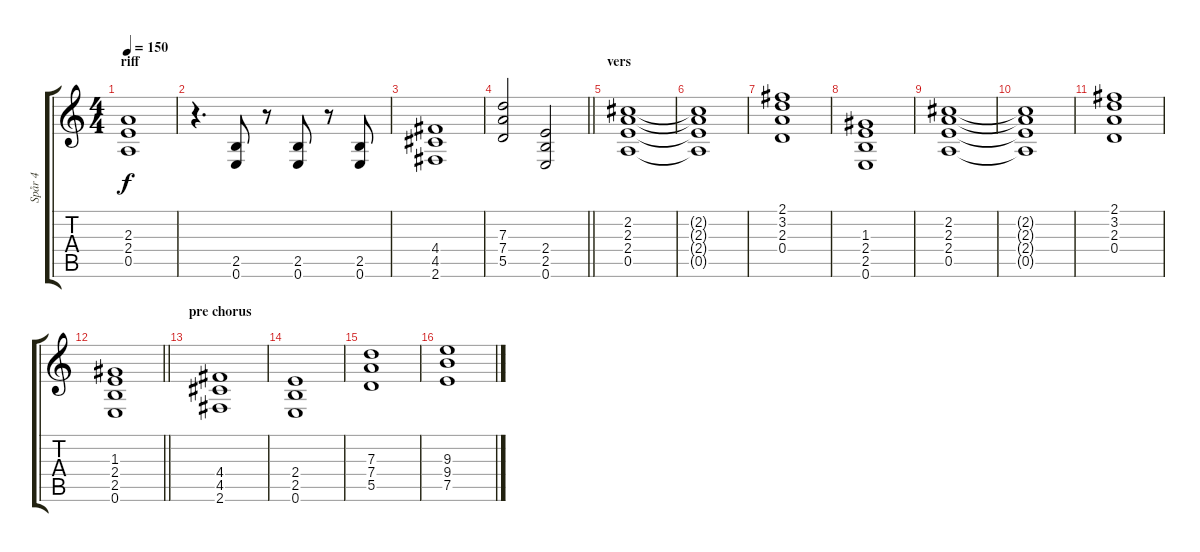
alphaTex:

\track ("Spår 4" "Spår 4") {instrument overdrivenguitar}
\staff {score tabs}
\tuning (E4 B3 G3 D3 A2 E2) {hide}
\ts (4 4)
\section ("" "riff")
\tempo 150
\clef g2
\ks c
(2.3 2.4 0.5).1{dy f} |
r.4{d} (2.5 0.6).8 r.8 (2.5 0.6).8 r.8 (2.5 0.6).8 |
(4.4 4.5 2.6).1 |
\barLineRight lightlight
(7.3 7.4 5.5).2 (2.4 2.5 0.6).2 |
\section ("" "vers")
(2.2 2.3 2.4 0.5).1 |
(2.2{t} 2.3{t} 2.4{t} 0.5{t}).1 |
(2.1 3.2 2.3 0.4).1 |
(1.3 2.4 2.5 0.6).1 |
(2.2 2.3 2.4 0.5).1 |
(2.2{t} 2.3{t} 2.4{t} 0.5{t}).1 |
(2.1 3.2 2.3 0.4).1 |
\barLineRight lightlight
(1.3 2.4 2.5 0.6).1 |
\section ("" "pre chorus")
(4.4 4.5 2.6).1 |
(2.4 2.5 0.6).1 |
(7.3 7.4 5.5).1 |
(9.3 9.4 7.5).1
